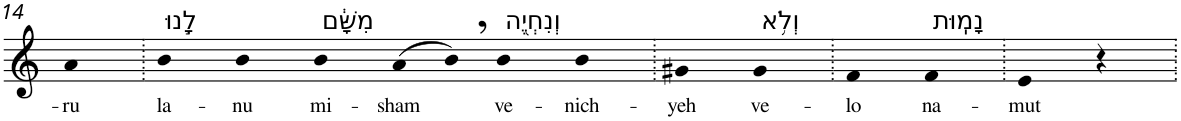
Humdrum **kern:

**kern	**text
*part1	*part1
*staff1	*staff1
*I"Piano	*
*I'Pno	*
!!LO:PB:g=z
*clefG2	*
*k[]	*
=14	=14
!	!LO:LY:b
4a	-ru
=15.	=15.
!LO:TX:a:t=לָ֣נוּ	!
!	!LO:LY:b
4b	la-
!	!LO:LY:b
4b	-nu
!LO:TX:a:t=מִשָּׁ֔ם	!
!	!LO:LY:b
4b	mi-
!	!LO:LY:b
(>8a	-sham
8b,)	.
!LO:TX:a:t=וְנִחְיֶ֖ה	!
!	!LO:LY:b
4b	ve-
!	!LO:LY:b
4b	-nich-
=16.	=16.
!	!LO:LY:b
4g#X	-yeh
!LO:TX:a:t=וְלֹ֥א	!
!	!LO:LY:b
4g#	ve-
=17.	=17.
!	!LO:LY:b
4f	-lo
!LO:TX:a:t=נָמֽוּת	!
!	!LO:LY:b
4f	na-
=18.	=18.
!	!LO:LY:b
4e	-mut
4r	.
=.	=.
*-	*-
